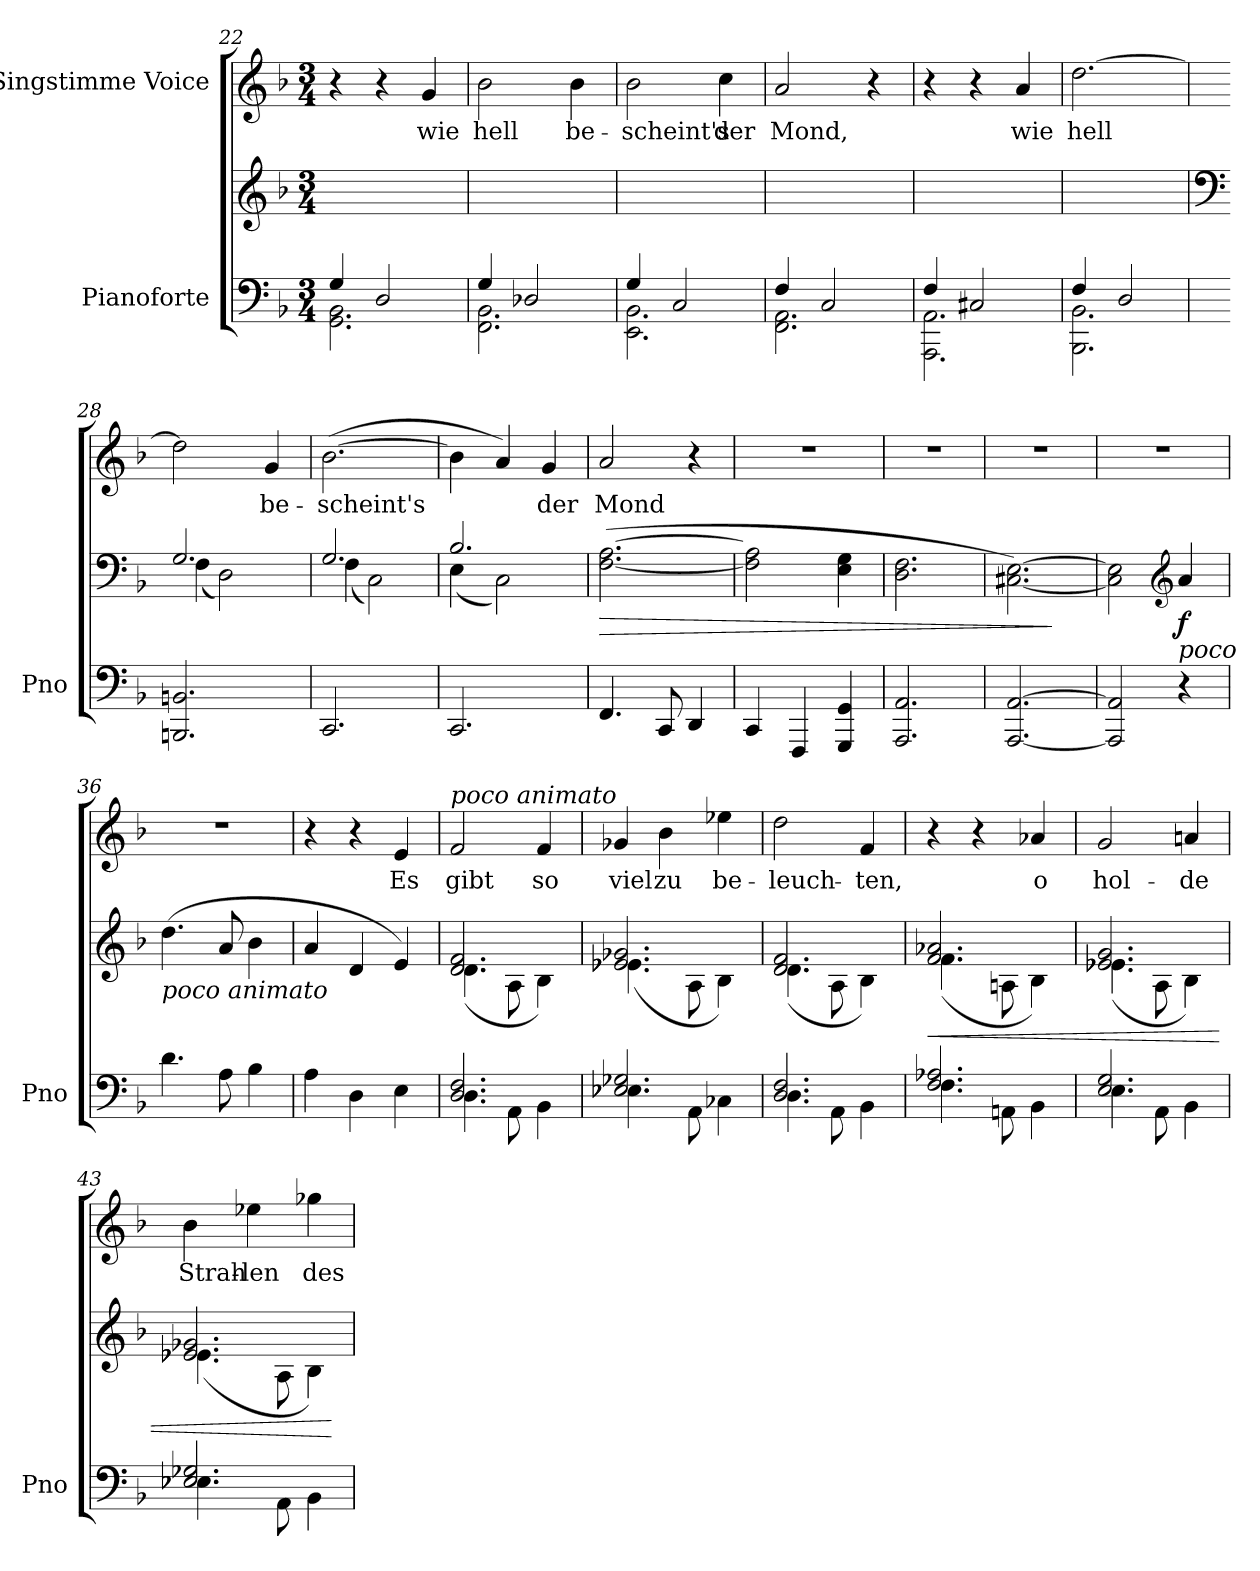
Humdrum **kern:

**kern	**kern	**dynam	**kern	**text
*part2	*part2	*part2	*part1	*part1
*staff3	*staff2	*staff2/3	*staff1	*staff1
*I"Pianoforte	*	*	*I"Singstimme Voice	*
*I'Pno	*	*	*	*
*clefF4	*clefG2	*	*clefG2	*
*k[b-]	*k[b-]	*	*k[b-]	*
*M3/4	*M3/4	*	*M3/4	*
=22	=22	=22	=22	=22
*^	*	*	*	*
4G/	2.GG\ 2.BB-\	2.ryy	.	4r	.
2D/	.	.	.	4r	.
!	!	!	!	!	!LO:LY:b
.	.	.	.	4g/	wie
=23	=23	=23	=23	=23	=23
!	!	!	!	!	!LO:LY:b
4G/	2.FF\ 2.BB-\	2.ryy	.	2b-\	hell
2D-X/	.	.	.	.	.
!	!	!	!	!	!LO:LY:b
.	.	.	.	4b-\	be-
=24	=24	=24	=24	=24	=24
!	!	!	!	!	!LO:LY:b
4G/	2.EE\ 2.BB-\	2.ryy	.	2b-\	-scheint's
2C/	.	.	.	.	.
!	!	!	!	!	!LO:LY:b
.	.	.	.	4cc\	der
=25	=25	=25	=25	=25	=25
!	!	!	!	!	!LO:LY:b
4F/	2.FF\ 2.AA\	2.ryy	.	2a/	Mond,
2C/	.	.	.	.	.
.	.	.	.	4r	.
=26	=26	=26	=26	=26	=26
4F/	2.AAA\ 2.AA\	2.ryy	.	4r	.
2C#X/	.	.	.	4r	.
!	!	!	!	!	!LO:LY:b
.	.	.	.	4a/	wie
!!LO:LB:g=z
=27	=27	=27	=27	=27	=27
!	!	!	!	!	!LO:LY:b
4F/	2.BBB-\ 2.BB-\	2.ryy	.	[2.dd\	hell
2D/	.	.	.	.	.
*v	*v	*	*	*	*
=28	=28	=28	=28	=28
*	*clefF4	*	*	*
*	*^	*	*	*
2.BBBn/ 2.BBn/	2.G/	(4F\	.	2dd\]	.
.	.	2D\)	.	.	.
!	!	!	!	!	!LO:LY:b
.	.	.	.	4g/	be-
=29	=29	=29	=29	=29	=29
!	!	!	!	!	!LO:LY:b
2.CC/	2.G/	(4F\	.	([2.b-\	-scheint's
.	.	2C\)	.	.	.
=30	=30	=30	=30	=30	=30
2.CC/	2.B-/	(4E\	.	4b-\]	.
.	.	2C\)	.	4a/)	.
!	!	!	!	!	!LO:LY:b
.	.	.	.	4g/	der
*	*v	*v	*	*	*
=31	=31	=31	=31	=31
!	!	!LO:HP:b	!	!LO:LY:b
4.FF/	([2.F\ [2.A\	>	2a/	Mond
8CC/	.	.	.	.
4DD/	.	.	4r	.
=32	=32	=32	=32	=32
4CC/	2F\] 2A\]	.	2.r	.
4FFF/	.	.	.	.
4GGG/ 4GG/	4E\ 4G\	.	.	.
=33	=33	=33	=33	=33
2.AAA/ 2.AA/	2.D\ 2.F\	.	2.r	.
=34	=34	=34	=34	=34
[2.AAA/ [2.AA/	[2.C#X\ [2.E\)	.	2.r	.
.	.	]	.	.
=35	=35	=35	=35	=35
2AAA/] 2AA/]	2C#\] 2E\]	.	2.r	.
*	*clefG2	*	*	*
!	!LO:TX:b:i:t=poco	!	!	!
!	!	!LO:DY:b	!	!
4r	4a/	f	.	.
!!LO:PB:g=z
=36	=36	=36	=36	=36
!	!LO:TX:b:i:t=poco animato	!	!	!
4.d\	(4.dd\	.	2.r	.
8A\	8a/	.	.	.
4B-\	4b-\	.	.	.
=37	=37	=37	=37	=37
4A\	4a/	.	4r	.
4D\	4d/	.	4r	.
!	!	!	!	!LO:LY:b
4E\	4e/)	.	4e/	Es
=38	=38	=38	=38	=38
*^	*^	*	*	*
!	!	!	!	!	!LO:TX:a:i:t=poco animato	!
!	!	!	!	!	!	!LO:LY:b
2.D/ 2.F/	4.D\	2.d/ 2.f/	(4.d\	.	2f/	gibt
.	8AA\	.	8A\	.	.	.
!	!	!	!	!	!	!LO:LY:b
.	4BB-\	.	4B-\)	.	4f/	so
=39	=39	=39	=39	=39	=39	=39
!	!	!	!	!	!	!LO:LY:b
2.E-X/ 2.G-X/	4.E-\	2.e-X/ 2.g-X/	(4.e-\	.	4g-X/	viel
!	!	!	!	!	!	!LO:LY:b
.	.	.	.	.	4b-\	zu
.	8AA\	.	8A\	.	.	.
!	!	!	!	!	!	!LO:LY:b
.	4C-X\	.	4B-\)	.	4ee-X\	be-
=40	=40	=40	=40	=40	=40	=40
!	!	!	!	!	!	!LO:LY:b
2.D/ 2.F/	4.D\	2.d/ 2.f/	(4.d\	.	2dd\	-leuch-
.	8AA\	.	8A\	.	.	.
!	!	!	!	!	!	!LO:LY:b
.	4BB-\	.	4B-\)	.	4f/	-ten,
=41	=41	=41	=41	=41	=41	=41
!	!	!	!	!LO:HP:b	!	!
2.F/ 2.A-X/	4.F\	2.f/ 2.a-X/	(4.f\	<	4r	.
.	.	.	.	.	4r	.
.	8AAn\	.	8An\	.	.	.
!	!	!	!	!	!	!LO:LY:b
.	4BB-\	.	4B-\)	.	4a-X/	o
=42	=42	=42	=42	=42	=42	=42
!	!	!	!	!	!	!LO:LY:b
2.E/ 2.G/	4.E\	2.e-X/ 2.g/	(4.e-\	.	2g/	hol-
.	8AA\	.	8A\	.	.	.
!	!	!	!	!	!	!LO:LY:b
.	4BB-\	.	4B-\)	.	4an/	-de
=43	=43	=43	=43	=43	=43	=43
!	!	!	!	!	!	!LO:LY:b
2.E-X/ 2.G-X/	4.E-\	2.e-X/ 2.g-X/	(4.e-\	.	4b-\	Strah-
!	!	!	!	!	!	!LO:LY:b
.	.	.	.	.	4ee-X\	-len
.	8AA\	.	8A\	.	.	.
!	!	!	!	!	!	!LO:LY:b
.	4BB-\	.	4B-\)	.	4gg-X\	des
*v	*v	*	*	*	*	*
*	*v	*v	*	*	*
.	.	[	.	.
=	=	=	=	=
*-	*-	*-	*-	*-
